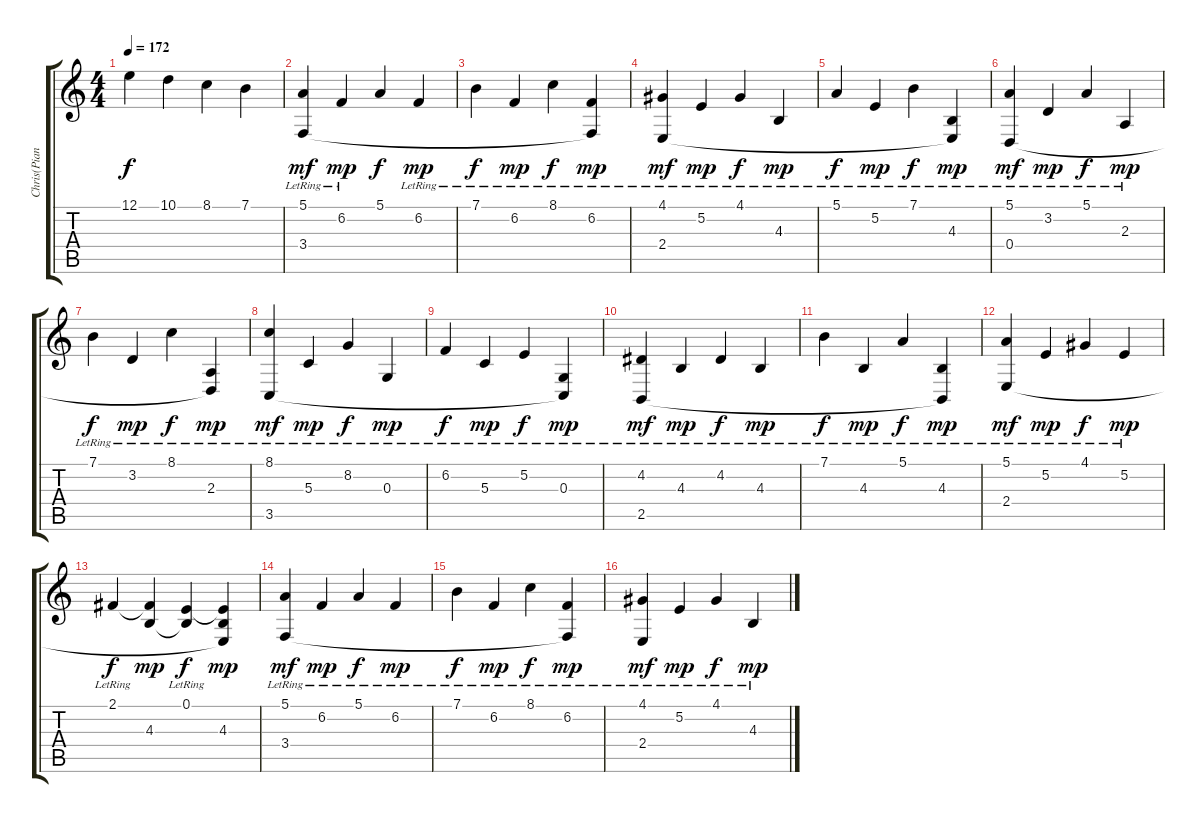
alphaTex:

\track ("Chris(Piano)" "Chris(Pian") {instrument acousticgrandpiano}
\staff {score tabs}
\tuning (E4 B3 G3 D3 A2 E2) {hide}
\ts (4 4)
\tempo 172
\clef g2
\ks c
12.1.4{dy f} 10.1.4 8.1.4 7.1.4 |
(5.1{lr} 3.4).4{dy mf} 6.2{lr}.4{dy mp} 5.1.4{dy f} 6.2{lr}.4{dy mp} |
7.1{lr}.4{dy f} 6.2{lr}.4{dy mp} 8.1{lr}.4{dy f} (6.2{lr} 3.4{t}).4{dy mp} |
(4.1{lr} 2.4).4{dy mf} 5.2{lr}.4{dy mp} 4.1{lr}.4{dy f} 4.3{lr}.4{dy mp} |
5.1{lr}.4{dy f} 5.2{lr}.4{dy mp} 7.1{lr}.4{dy f} (4.3{lr} 2.4{t}).4{dy mp} |
(5.1{lr} 0.4{lr}).4{dy mf} 3.2{lr}.4{dy mp} 5.1{lr}.4{dy f} 2.3{lr}.4{dy mp} |
7.1{lr}.4{dy f} 3.2{lr}.4{dy mp} 8.1{lr}.4{dy f} (2.3{lr} 0.4{t}).4{dy mp} |
(8.1{lr} 3.5{lr}).4{dy mf} 5.3{lr}.4{dy mp} 8.2{lr}.4{dy f} 0.3{lr}.4{dy mp} |
6.2{lr}.4{dy f} 5.3{lr}.4{dy mp} 5.2{lr}.4{dy f} (0.3{lr} 3.5{t}).4{dy mp} |
(4.2{lr} 2.5{lr}).4{dy mf} 4.3{lr}.4{dy mp} 4.2{lr}.4{dy f} 4.3{lr}.4{dy mp} |
7.1{lr}.4{dy f} 4.3{lr}.4{dy mp} 5.1{lr}.4{dy f} (4.3{lr} 2.5{t}).4{dy mp} |
(5.1{lr} 2.4{lr}).4{dy mf} 5.2{lr}.4{dy mp} 4.1{lr}.4{dy f} 5.2{lr}.4{dy mp} |
2.1{lr}.4{dy f} (2.1{t} 4.3).4{dy mp} (0.1{lr} 4.3{t}).4{dy f} (0.1{t} 4.3 2.4{t}).4{dy mp} |
(5.1{lr} 3.4{lr}).4{dy mf} 6.2{lr}.4{dy mp} 5.1{lr}.4{dy f} 6.2{lr}.4{dy mp} |
7.1{lr}.4{dy f} 6.2{lr}.4{dy mp} 8.1{lr}.4{dy f} (6.2{lr} 3.4{t}).4{dy mp} |
(4.1{lr} 2.4{lr}).4{dy mf} 5.2{lr}.4{dy mp} 4.1{lr}.4{dy f} 4.3{lr}.4{dy mp}
